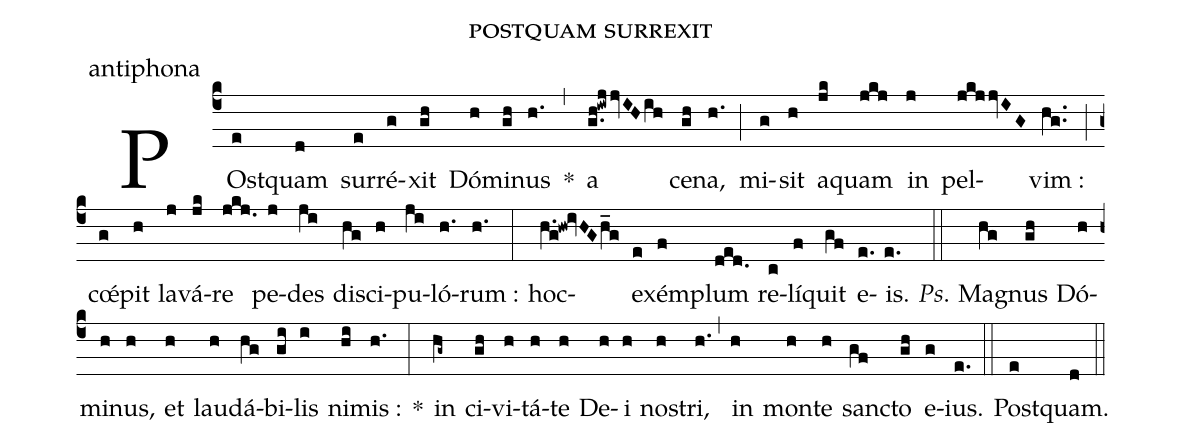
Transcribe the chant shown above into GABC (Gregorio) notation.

name:postquam surrexit;
office-part:antiphona;
%%
(c4)POst(e)quam(d) sur(e)ré(g)xit(gh) Dó(h)mi(gh)nus(h.) *(,)
a(g.h!iwjjvIHih) ce(gh)na,(h.) (;)
mi(g)sit(h) a(jk)quam(jkj) in(j) pel(jkjjvIG)vim :(hg..) (;)
c<sp>'œ</sp>(g)pit(h) la(j)vá(jk)re(jkj.) pe(j)des(ji) dis(hg)ci(h)pu(ji)ló(h.)rum :(h.) (:)
hoc(h.g!hw!ivHGh_g)ex(e)ém(f)plum(ded.) re(c)lí(f)quit(gf) e(e.)is.(e.) (::)

<i>Ps</i>. Ma(hg)gnus(gh) Dó(h)mi(h)nus,(h) et(h) lau(h)dá(hg)bi(gi)lis(i) ni(hi)mis :(h.) *(:)
in(hg~) ci(gh)vi(h)tá(h)te(h) De(h)i(h) no(h)stri,(h.) (,)
in(h) mon(h)te(h) san(gf)cto(gh) e(g)ius.(e.) (::)
Post(e)quam.(d) (::)
